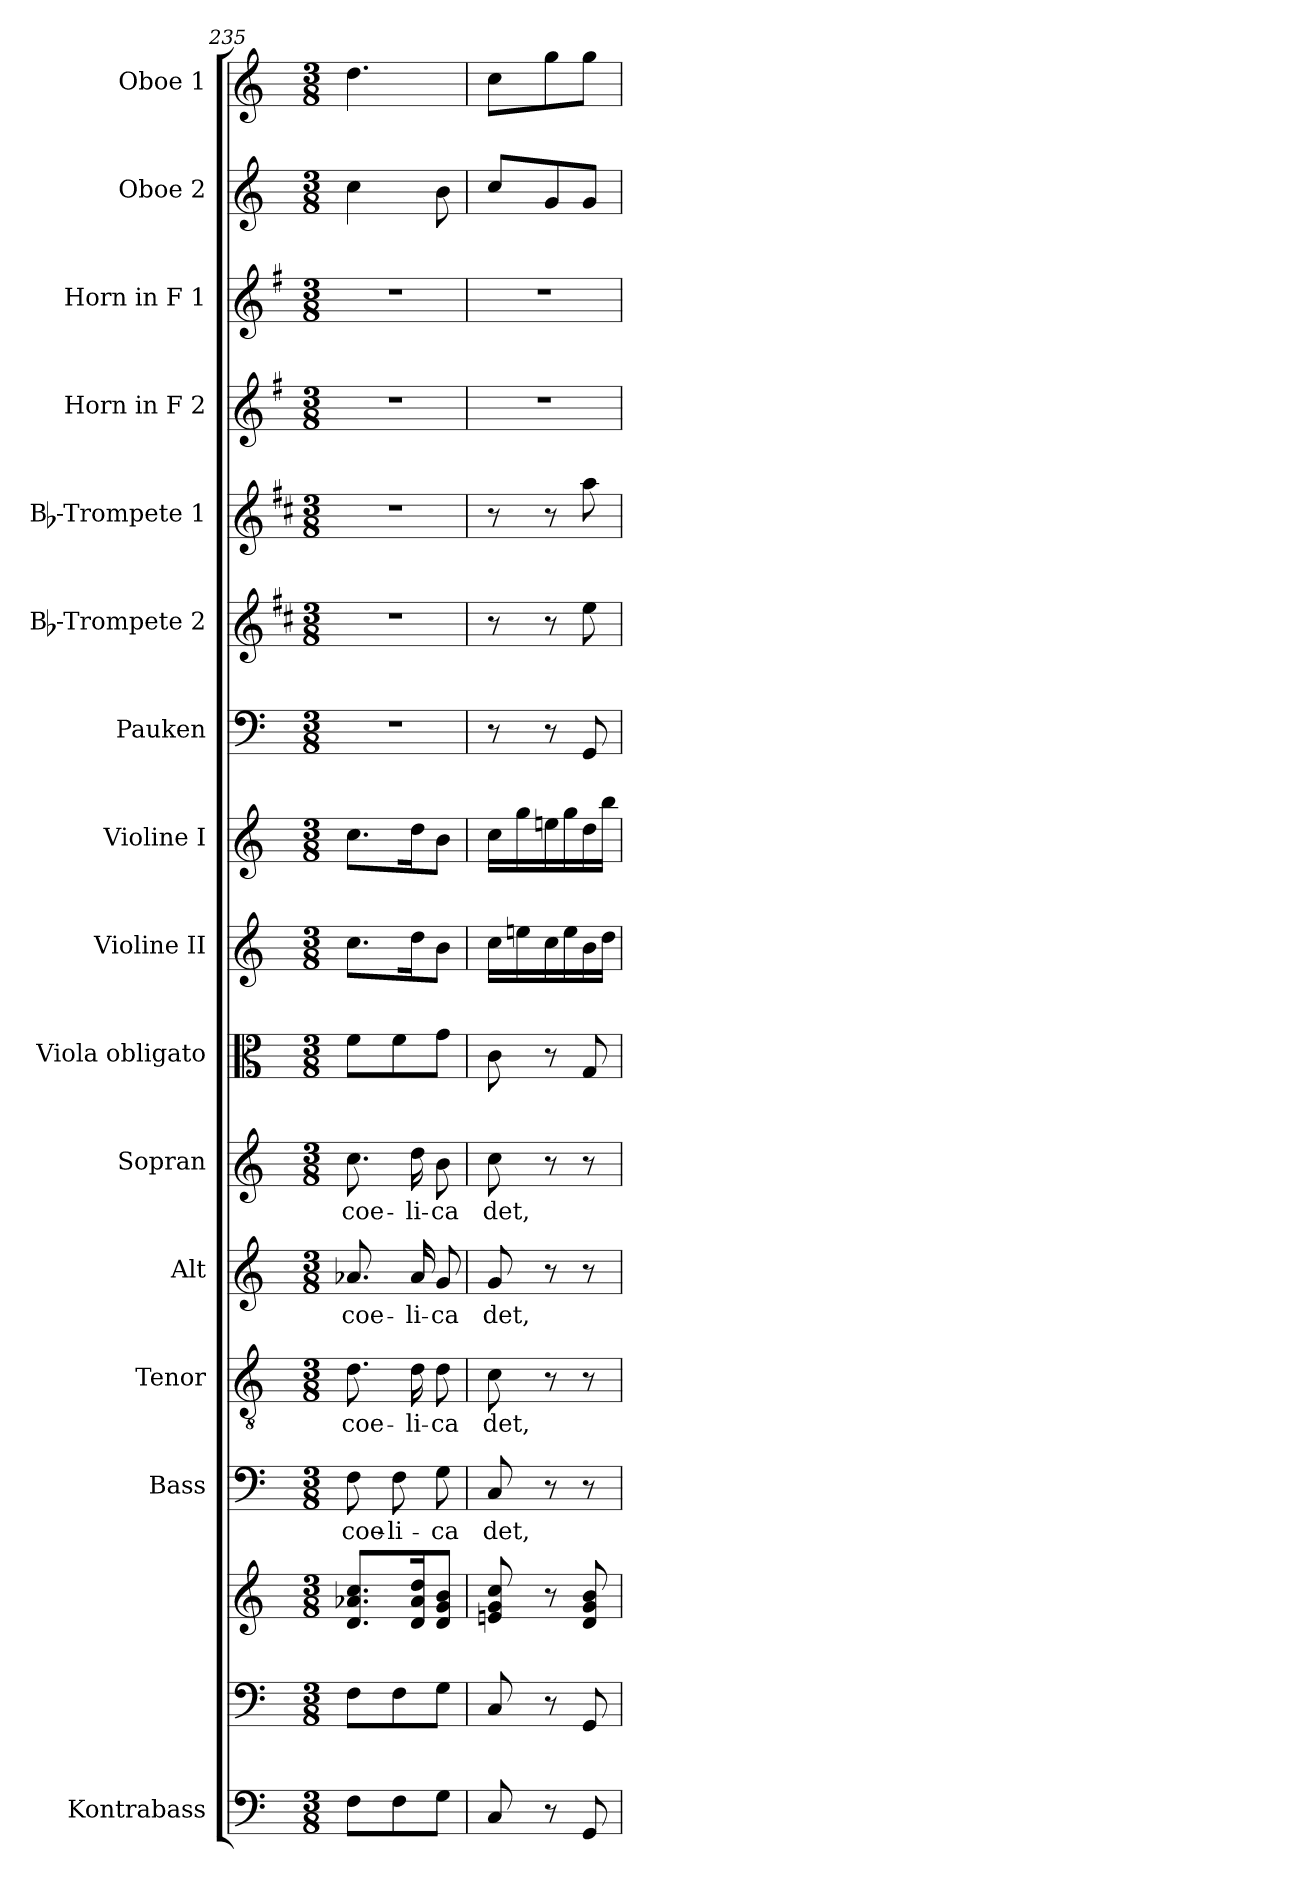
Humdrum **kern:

**kern	**kern	**kern	**kern	**text	**kern	**text	**kern	**text	**kern	**text	**kern	**kern	**kern	**kern	**kern	**kern	**kern	**kern	**kern	**kern
*part16	*part15	*part15	*part14	*part14	*part13	*part13	*part12	*part12	*part11	*part11	*part10	*part9	*part8	*part7	*part6	*part5	*part4	*part3	*part2	*part1
*staff17	*staff16	*staff15	*staff14	*staff14	*staff13	*staff13	*staff12	*staff12	*staff11	*staff11	*staff10	*staff9	*staff8	*staff7	*staff6	*staff5	*staff4	*staff3	*staff2	*staff1
*I"Kontrabass	*	*	*I"Bass	*	*I"Tenor	*	*I"Alt	*	*I"Sopran	*	*I"Viola obligato	*I"Violine II	*I"Violine I	*I"Pauken	*I"Bb-Trompete 2	*I"Bb-Trompete 1	*I"Horn in F 2	*I"Horn in F 1	*I"Oboe 2	*I"Oboe 1
*I'Kb.	*	*	*I'B.	*	*I'T.	*	*I'A.	*	*I'S.	*	*I'Vla.	*I'Vl. II	*I'Vl. I	*I'Pk.	*I'Bb Trp. 2	*I'Bb Trp. 1	*	*	*I'Ob. 2	*I'Ob. 1
*clefF4	*clefF4	*clefG2	*clefF4	*	*clefGv2	*	*clefG2	*	*clefG2	*	*clefC3	*clefG2	*clefG2	*clefF4	*clefG2	*clefG2	*clefG2	*clefG2	*clefG2	*clefG2
*ITrd7c12	*	*	*	*	*	*	*	*	*	*	*	*	*	*	*ITrd1c2	*ITrd1c2	*ITrd4c7	*ITrd4c7	*	*
*k[]	*k[]	*k[]	*k[]	*	*k[]	*	*k[]	*	*k[]	*	*k[]	*k[]	*k[]	*k[]	*k[]	*k[]	*k[]	*k[]	*k[]	*k[]
*C:	*C:	*C:	*C:	*	*C:	*	*C:	*	*C:	*	*C:	*C:	*C:	*C:	*C:	*C:	*C:	*C:	*C:	*C:
*M3/8	*M3/8	*M3/8	*M3/8	*	*M3/8	*	*M3/8	*	*M3/8	*	*M3/8	*M3/8	*M3/8	*M3/8	*M3/8	*M3/8	*M3/8	*M3/8	*M3/8	*M3/8
=235	=235	=235	=235	=235	=235	=235	=235	=235	=235	=235	=235	=235	=235	=235	=235	=235	=235	=235	=235	=235
!	!	!	!	!LO:LY:b	!	!LO:LY:b	!	!LO:LY:b	!	!LO:LY:b	!	!	!	!	!	!	!	!	!	!
8FF\L	8F\L	8.d/ 8.a-X/ 8.cc/L	8F\	coe-	8.d\	coe-	8.a-X/	coe-	8.cc\	coe-	8f\L	8.cc\L	8.cc\L	4.r	4.r	4.r	4.r	4.r	4cc\	4.dd\
!	!	!	!	!LO:LY:b	!	!	!	!	!	!	!	!	!	!	!	!	!	!	!	!
8FF\	8F\	.	8F\	-li-	.	.	.	.	.	.	8f\	.	.	.	.	.	.	.	.	.
!	!	!	!	!	!	!LO:LY:b	!	!LO:LY:b	!	!LO:LY:b	!	!	!	!	!	!	!	!	!	!
.	.	16d/ 16a-/ 16dd/k	.	.	16d\	-li-	16a-/	-li-	16dd\	-li-	.	16dd\k	16dd\k	.	.	.	.	.	.	.
!	!	!	!	!LO:LY:b	!	!LO:LY:b	!	!LO:LY:b	!	!LO:LY:b	!	!	!	!	!	!	!	!	!	!
8GG\J	8G\J	8d/ 8g/ 8b/J	8G\	-ca	8d\	-ca	8g/	-ca	8b\	-ca	8g\J	8b\J	8b\J	.	.	.	.	.	8b\	.
=236	=236	=236	=236	=236	=236	=236	=236	=236	=236	=236	=236	=236	=236	=236	=236	=236	=236	=236	=236	=236
!	!	!	!	!LO:LY:b	!	!LO:LY:b	!	!LO:LY:b	!	!LO:LY:b	!	!	!	!	!	!	!	!	!	!
8CC/	8C/	8en/ 8g/ 8cc/	8C/	det,	8c\	det,	8g/	det,	8cc\	det,	8c\	16cc\LL	16cc\LL	8r	8r	8r	4.r	4.r	8cc/L	8cc\L
.	.	.	.	.	.	.	.	.	.	.	.	16een\	16gg\	.	.	.	.	.	.	.
8r	8r	8r	8r	.	8r	.	8r	.	8r	.	8r	16cc\	16een\	8r	8r	8r	.	.	8g/	8gg\
.	.	.	.	.	.	.	.	.	.	.	.	16ee\	16gg\	.	.	.	.	.	.	.
8GGG/	8GG/	8d/ 8g/ 8b/	8r	.	8r	.	8r	.	8r	.	8G/	16b\	16dd\	8GG/	8dd\	8gg\	.	.	8g/J	8gg\J
.	.	.	.	.	.	.	.	.	.	.	.	16dd\JJ	16bb\JJ	.	.	.	.	.	.	.
=	=	=	=	=	=	=	=	=	=	=	=	=	=	=	=	=	=	=	=	=
*-	*-	*-	*-	*-	*-	*-	*-	*-	*-	*-	*-	*-	*-	*-	*-	*-	*-	*-	*-	*-
